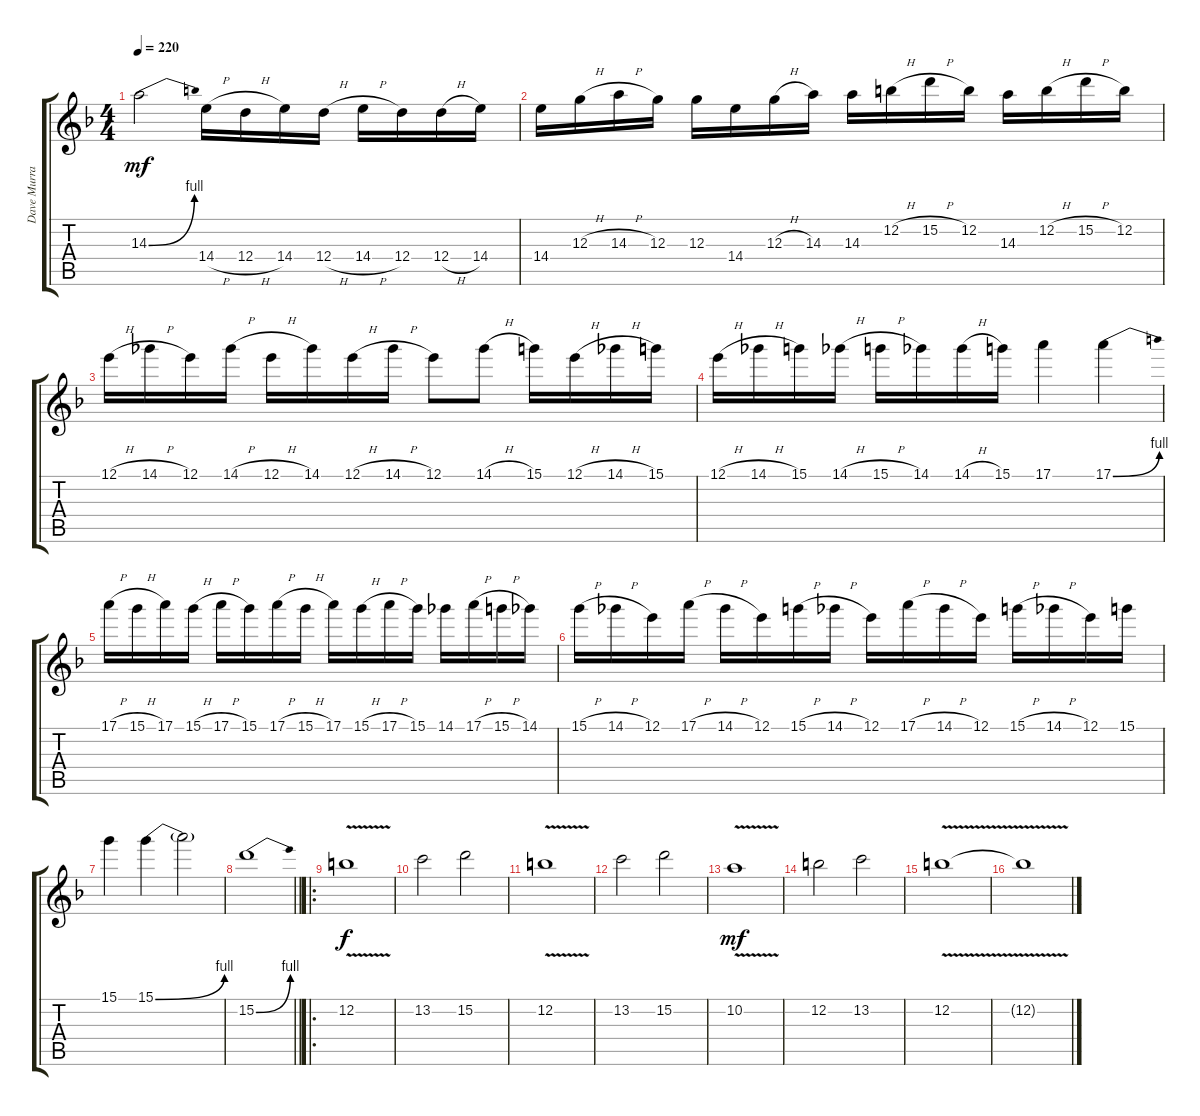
\track ("Dave Murray" "Dave Murra") {instrument distortionguitar}
\staff {score tabs}
\tuning (E4 B3 G3 D3 A2 E2) {hide}
\ts (4 4)
\tempo 220
\clef g2
\ks f
14.3{be (bend 0 0 60 4)}.2{dy mf} 14.4{h}.16 12.4{h}.16 14.4.16 12.4{h}.16 14.4{h}.16 12.4.16 12.4{h}.16 14.4.16 |
14.4.16 12.3{h}.16 14.3{h}.16 12.3.16 12.3.16 14.4.16 12.3{h}.16 14.3.16 14.3.16 12.2{h}.16 15.2{h}.16 12.2.16 14.3.16 12.2{h}.16 15.2{h}.16 12.2.16 |
12.1{h}.16 14.1{h}.16 12.1.16 14.1{h}.16 12.1{h}.16 14.1.16 12.1{h}.16 14.1{h}.16 12.1.8 14.1{h}.8 15.1.16 12.1{h}.16 14.1{h}.16 15.1.16 |
12.1{h}.16 14.1{h}.16 15.1.16 14.1{h}.16 15.1{h}.16 14.1.16 14.1{h}.16 15.1.16 17.1.4 17.1{be (bend 0 0 60 4)}.4 |
17.1{h}.16 15.1{h}.16 17.1.16 15.1{h}.16 17.1{h}.16 15.1.16 17.1{h}.16 15.1{h}.16 17.1.16 15.1{h}.16 17.1{h}.16 15.1.16 14.1.16 17.1{h}.16 15.1{h}.16 14.1.16 |
15.1{h}.16 14.1{h}.16 12.1.16 17.1{h}.16 14.1{h}.16 12.1.16 15.1{h}.16 14.1{h}.16 12.1.16 17.1{h}.16 14.1{h}.16 12.1.16 15.1{h}.16 14.1{h}.16 12.1.16 15.1.16 |
15.1.4 15.1{be (bend 0 0 60 4)}.4 15.1{t}.2 |
\barLineRight lightlight
15.2{be (bend 0 0 60 4)}.1 |
\ro
12.2{v}.1{dy f} |
13.2.2 15.2.2 |
12.2{v}.1 |
13.2.2 15.2.2 |
10.2{v}.1{dy mf} |
12.2.2 13.2.2 |
12.2{v}.1 |
12.2{t}.1
